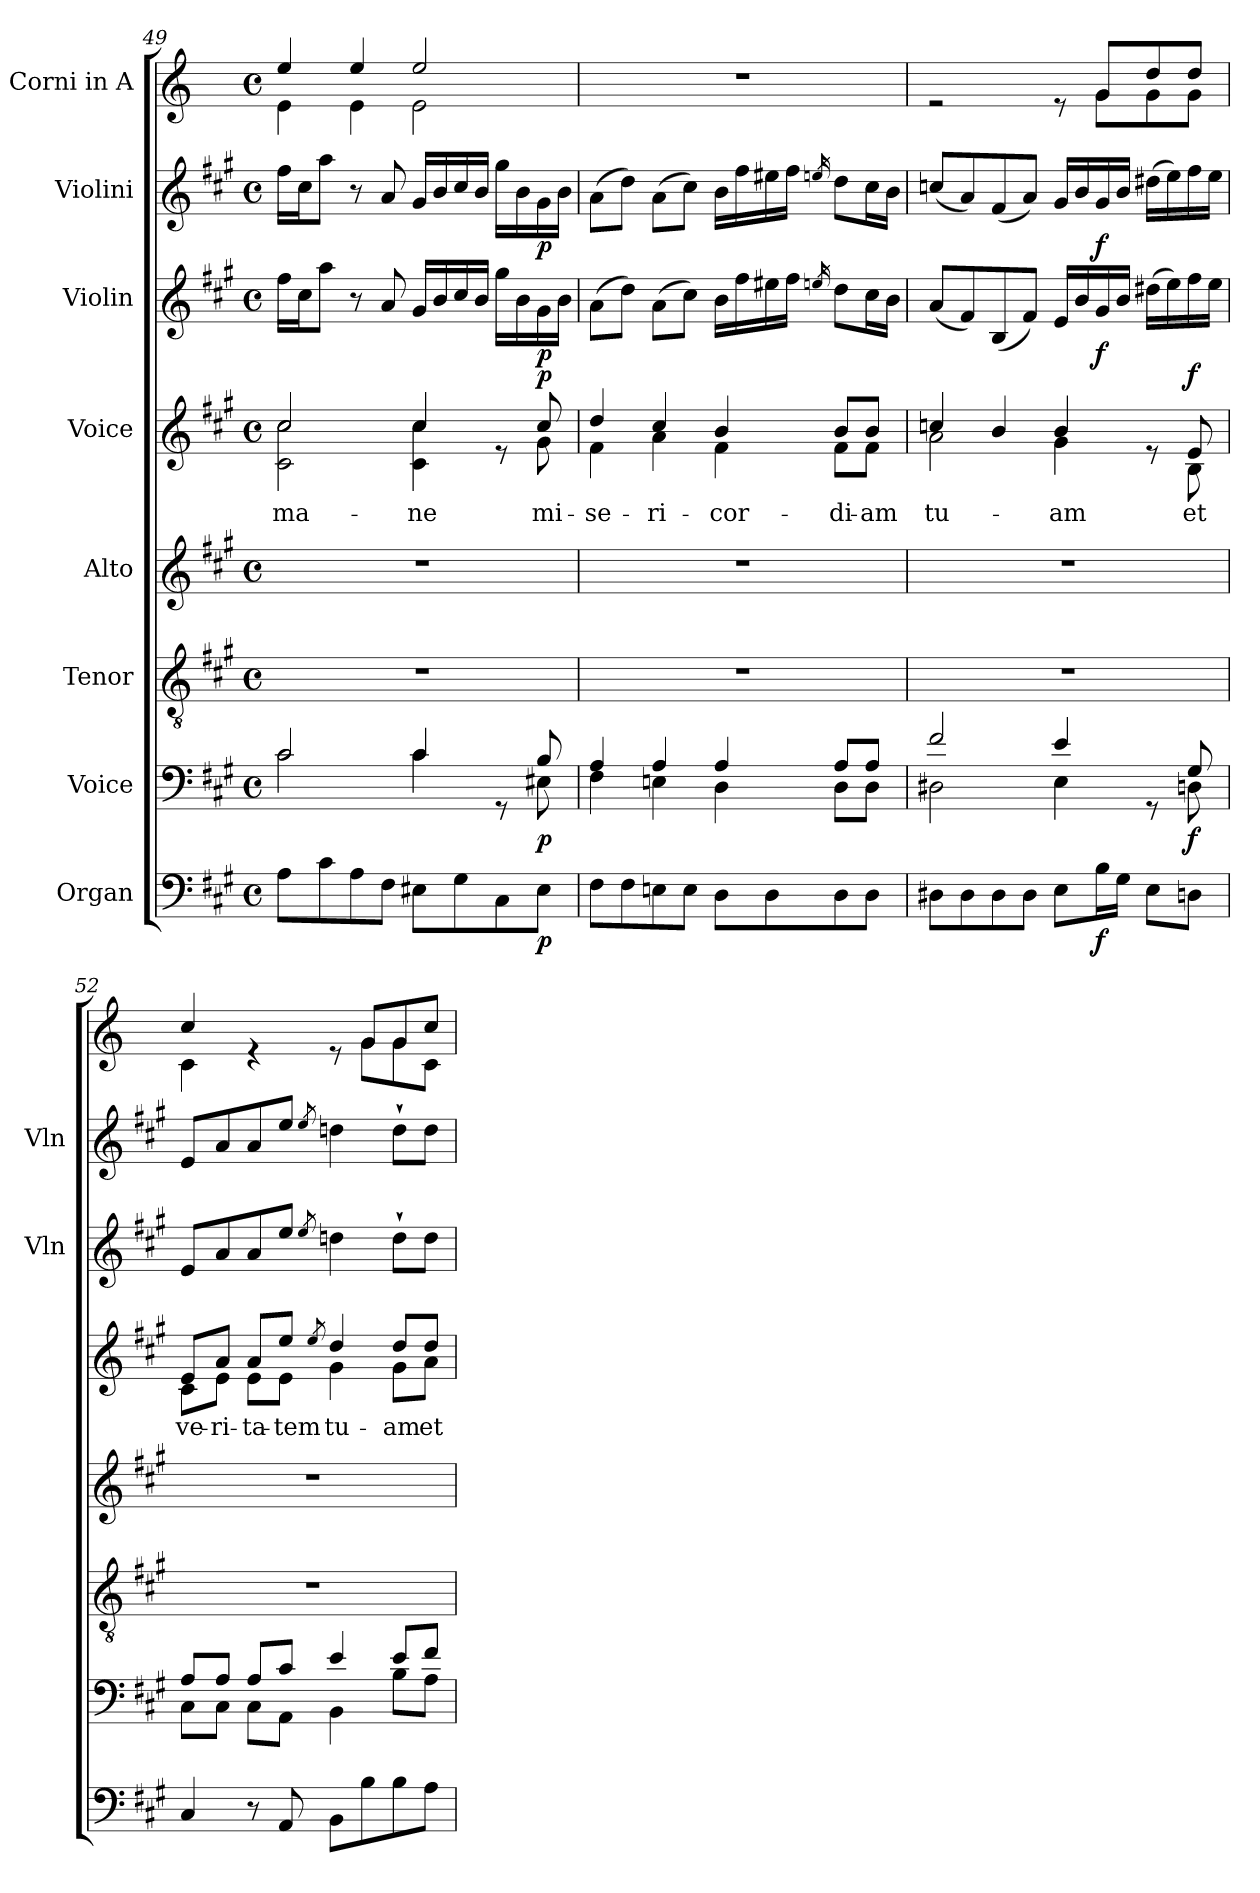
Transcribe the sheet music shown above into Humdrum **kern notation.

**kern	**dynam	**kern	**dynam	**kern	**kern	**kern	**text	**dynam	**kern	**dynam	**kern	**dynam	**kern
*part8	*part8	*part7	*part7	*part6	*part5	*part4	*part4	*part4	*part3	*part3	*part2	*part2	*part1
*staff8	*staff8	*staff7	*staff7	*staff6	*staff5	*staff4	*staff4	*staff4	*staff3	*staff3	*staff2	*staff2	*staff1
*I"Organ	*	*I"Voice	*	*I"Tenor	*I"Alto	*I"Voice	*	*	*I"Violin	*	*I"Violini	*	*I"Corni in A
*	*	*	*	*	*	*	*	*	*I'Vln	*	*I'Vln	*	*
*clefF4	*	*clefF4	*	*clefGv2	*clefG2	*clefG2	*	*	*clefG2	*	*clefG2	*	*clefG2
*	*	*	*	*	*	*	*	*	*	*	*	*	*ITrd2c3
*k[f#c#g#]	*	*k[f#c#g#]	*	*k[f#c#g#]	*k[f#c#g#]	*k[f#c#g#]	*	*	*k[f#c#g#]	*	*k[f#c#g#]	*	*k[f#c#g#]
*M4/4	*	*M4/4	*	*M4/4	*M4/4	*M4/4	*	*	*M4/4	*	*M4/4	*	*M4/4
*met(c)	*	*met(c)	*	*met(c)	*met(c)	*met(c)	*	*	*met(c)	*	*met(c)	*	*met(c)
=49	=49	=49	=49	=49	=49	=49	=49	=49	=49	=49	=49	=49	=49
*	*	*^	*	*	*	*	*	*	*	*	*	*	*
!	!	!	!	!	!	!	!	!LO:LY:b	!	!	!	!	!	!
*	*	*	*	*	*	*	*^	*	*	*	*	*	*	*^
8A\L	.	2c#/	2c#\	.	1r	1r	2cc#/	2c#\ 2cc#\	ma-	.	16ff#\LL	.	16ff#\LL	.	4cc#/	4c#\
.	.	.	.	.	.	.	.	.	.	.	16cc#\J	.	16cc#\J	.	.	.
8c#\	.	.	.	.	.	.	.	.	.	.	8aa\J	.	8aa\J	.	.	.
8A\	.	.	.	.	.	.	.	.	.	.	8r	.	8r	.	4cc#/	4c#\
8F#\J	.	.	.	.	.	.	.	.	.	.	8a/	.	8a/	.	.	.
!	!	!	!	!	!	!	!	!	!LO:LY:b	!	!	!	!	!	!	!
8E#X\L	.	4c#/	4c#\	.	.	.	4cc#/	4c#\ 4cc#\	-ne	.	16g#/LL	.	16g#/LL	.	2cc#/	2c#\
.	.	.	.	.	.	.	.	.	.	.	16b/	.	16b/	.	.	.
8G#\	.	.	.	.	.	.	.	.	.	.	16cc#/	.	16cc#/	.	.	.
.	.	.	.	.	.	.	.	.	.	.	16b/JJ	.	16b/JJ	.	.	.
8C#\	.	8rGG	8ryy	.	.	.	8re	8ryy	.	.	16gg#\LL	.	16gg#\LL	.	.	.
.	.	.	.	.	.	.	.	.	.	.	16b\	.	16b\	.	.	.
!	!LO:DY:b	!	!	!LO:DY:b	!	!	!	!	!LO:LY:b	!LO:DY:b	!	!LO:DY:b	!	!LO:DY:b	!	!
8E#\J	p	8B/	8E#X\	p	.	.	8cc#/	8g#\	mi-	p	16g#\	p	16g#\	p	.	.
.	.	.	.	.	.	.	.	.	.	.	16b\JJ	.	16b\JJ	.	.	.
*	*	*	*	*	*	*	*	*	*	*	*	*	*	*	*v	*v
=50	=50	=50	=50	=50	=50	=50	=50	=50	=50	=50	=50	=50	=50	=50	=50
!	!	!	!	!	!	!	!	!	!LO:LY:b	!	!	!	!	!	!
8F#\L	.	4A/	4F#\	.	1r	1r	4dd/	4f#\	-se-	.	(8a\L	.	(8a\L	.	1r
8F#\	.	.	.	.	.	.	.	.	.	.	8dd\J)	.	8dd\J)	.	.
!	!	!	!	!	!	!	!	!	!LO:LY:b	!	!	!	!	!	!
8En\	.	4A/	4En\	.	.	.	4cc#/	4a\	-ri-	.	(8a\L	.	(8a\L	.	.
8E\J	.	.	.	.	.	.	.	.	.	.	8cc#\J)	.	8cc#\J)	.	.
!	!	!	!	!	!	!	!	!	!LO:LY:b	!	!	!	!	!	!
8D\L	.	4A/	4D\	.	.	.	4b/	4f#\	-cor-	.	16b\LL	.	16b\LL	.	.
.	.	.	.	.	.	.	.	.	.	.	16ff#\	.	16ff#\	.	.
8D\	.	.	.	.	.	.	.	.	.	.	16ee#X\	.	16ee#X\	.	.
.	.	.	.	.	.	.	.	.	.	.	16ff#\JJ	.	16ff#\JJ	.	.
.	.	.	.	.	.	.	.	.	.	.	16qeen/	.	16qeen/	.	.
!	!	!	!	!	!	!	!	!	!LO:LY:b	!	!	!	!	!	!
8D\	.	8A/L	8D\L	.	.	.	8b/L	8f#\L	-di-	.	8dd\L	.	8dd\L	.	.
!	!	!	!	!	!	!	!	!	!LO:LY:b	!	!	!	!	!	!
8D\J	.	8A/J	8D\J	.	.	.	8b/J	8f#\J	-am	.	16cc#\L	.	16cc#\L	.	.
.	.	.	.	.	.	.	.	.	.	.	16b\JJ	.	16b\JJ	.	.
!!LO:PB:g=z
=51	=51	=51	=51	=51	=51	=51	=51	=51	=51	=51	=51	=51	=51	=51	=51
!	!	!	!	!	!	!	!	!	!LO:LY:b	!	!	!	!	!	!
*	*	*	*	*	*	*	*	*	*	*	*	*	*	*	*^
8D#X\L	.	2f#/	2D#X\	.	1r	1r	4ccn/	2a\	tu-	.	(8a/L	.	(8ccn/L	.	2re	8ryy
*	*	*	*	*	*	*	*	*	*	*	*	*	*	*	*v	*v
8D#\	.	.	.	.	.	.	.	.	.	.	8f#/)	.	8a/)	.	.
8D#\	.	.	.	.	.	.	4b/	.	.	.	(8B/	.	(8f#/	.	.
8D#\J	.	.	.	.	.	.	.	.	.	.	8f#/J)	.	8a/J)	.	.
!	!	!	!	!	!	!	!	!	!LO:LY:b	!	!	!	!	!	!
8E\L	.	4e/	4E\	.	.	.	4b/	4g#\	-am	.	16e/LL	.	16g#/LL	.	8re
.	.	.	.	.	.	.	.	.	.	.	16b/	.	16b/	.	.
*	*	*	*	*	*	*	*	*	*	*	*	*	*	*	*^
!	!LO:DY:b	!	!	!	!	!	!	!	!	!	!	!LO:DY:b	!	!LO:DY:b	!	!
16B\L	f	.	.	.	.	.	.	.	.	.	16g#/	f	16g#/	f	8e/L	8e\L
16G#\JJ	.	.	.	.	.	.	.	.	.	.	16b/JJ	.	16b/JJ	.	.	.
8E\L	.	8rGG	8ryy	.	.	.	8re	8ryy	.	.	(16dd#X\LL	.	(16dd#X\LL	.	8b/	8e\
.	.	.	.	.	.	.	.	.	.	.	16ee\)	.	16ee\)	.	.	.
!	!	!	!	!LO:DY:b	!	!	!	!	!LO:LY:b	!LO:DY:b	!	!	!	!	!	!
8Dn\J	.	8G#/	8Dn\	f	.	.	8e/	8B\	et	f	16ff#\	.	16ff#\	.	8b/J	8e\J
.	.	.	.	.	.	.	.	.	.	.	16ee\JJ	.	16ee\JJ	.	.	.
=52	=52	=52	=52	=52	=52	=52	=52	=52	=52	=52	=52	=52	=52	=52	=52	=52
!	!	!	!	!	!	!	!	!	!LO:LY:b	!	!	!	!	!	!	!
4C#/	.	8A/L	8C#\L	.	1r	1r	8e/L	8c#\L	ve-	.	8e/L	.	8e/L	.	4a/	4A\
!	!	!	!	!	!	!	!	!	!LO:LY:b	!	!	!	!	!	!	!
.	.	8A/J	8C#\J	.	.	.	8a/J	8e\J	-ri-	.	8a/	.	8a/	.	.	.
!	!	!	!	!	!	!	!	!	!LO:LY:b	!	!	!	!	!	!	!
8r	.	8A/L	8C#\L	.	.	.	8a/L	8e\L	-ta-	.	8a/	.	8a/	.	4re	4.ryy
!	!	!	!	!	!	!	!	!	!LO:LY:b	!	!	!	!	!	!	!
8AA/	.	8c#/J	8AA\J	.	.	.	8ee/J	8e\J	-tem	.	8ee/J	.	8ee/J	.	.	.
.	.	.	.	.	.	.	8qee/	.	.	.	8qee/	.	8qee/	.	.	.
!	!	!	!	!	!	!	!	!	!LO:LY:b	!	!	!	!	!	!	!
8BB\L	.	4e/	4BB\	.	.	.	4dd/	4g#\	tu-	.	4ddn\	.	4ddn\	.	8re	.
8B\	.	.	.	.	.	.	.	.	.	.	.	.	.	.	8e/L	8e\L
!	!	!	!	!	!	!	!	!	!LO:LY:b	!	!	!	!	!	!	!
8B\	.	8e/L	8B\L	.	.	.	8dd/L	8g#\L	-am	.	8dd`\L	.	8dd`\L	.	8e/	8e\
!	!	!	!	!	!	!	!	!	!LO:LY:b	!	!	!	!	!	!	!
8A\J	.	8f#/J	8A\J	.	.	.	8dd/J	8a\J	et	.	8dd\J	.	8dd\J	.	8a/J	8A\J
*	*	*v	*v	*	*	*	*v	*v	*	*	*	*	*	*	*v	*v
=	=	=	=	=	=	=	=	=	=	=	=	=	=
*-	*-	*-	*-	*-	*-	*-	*-	*-	*-	*-	*-	*-	*-
